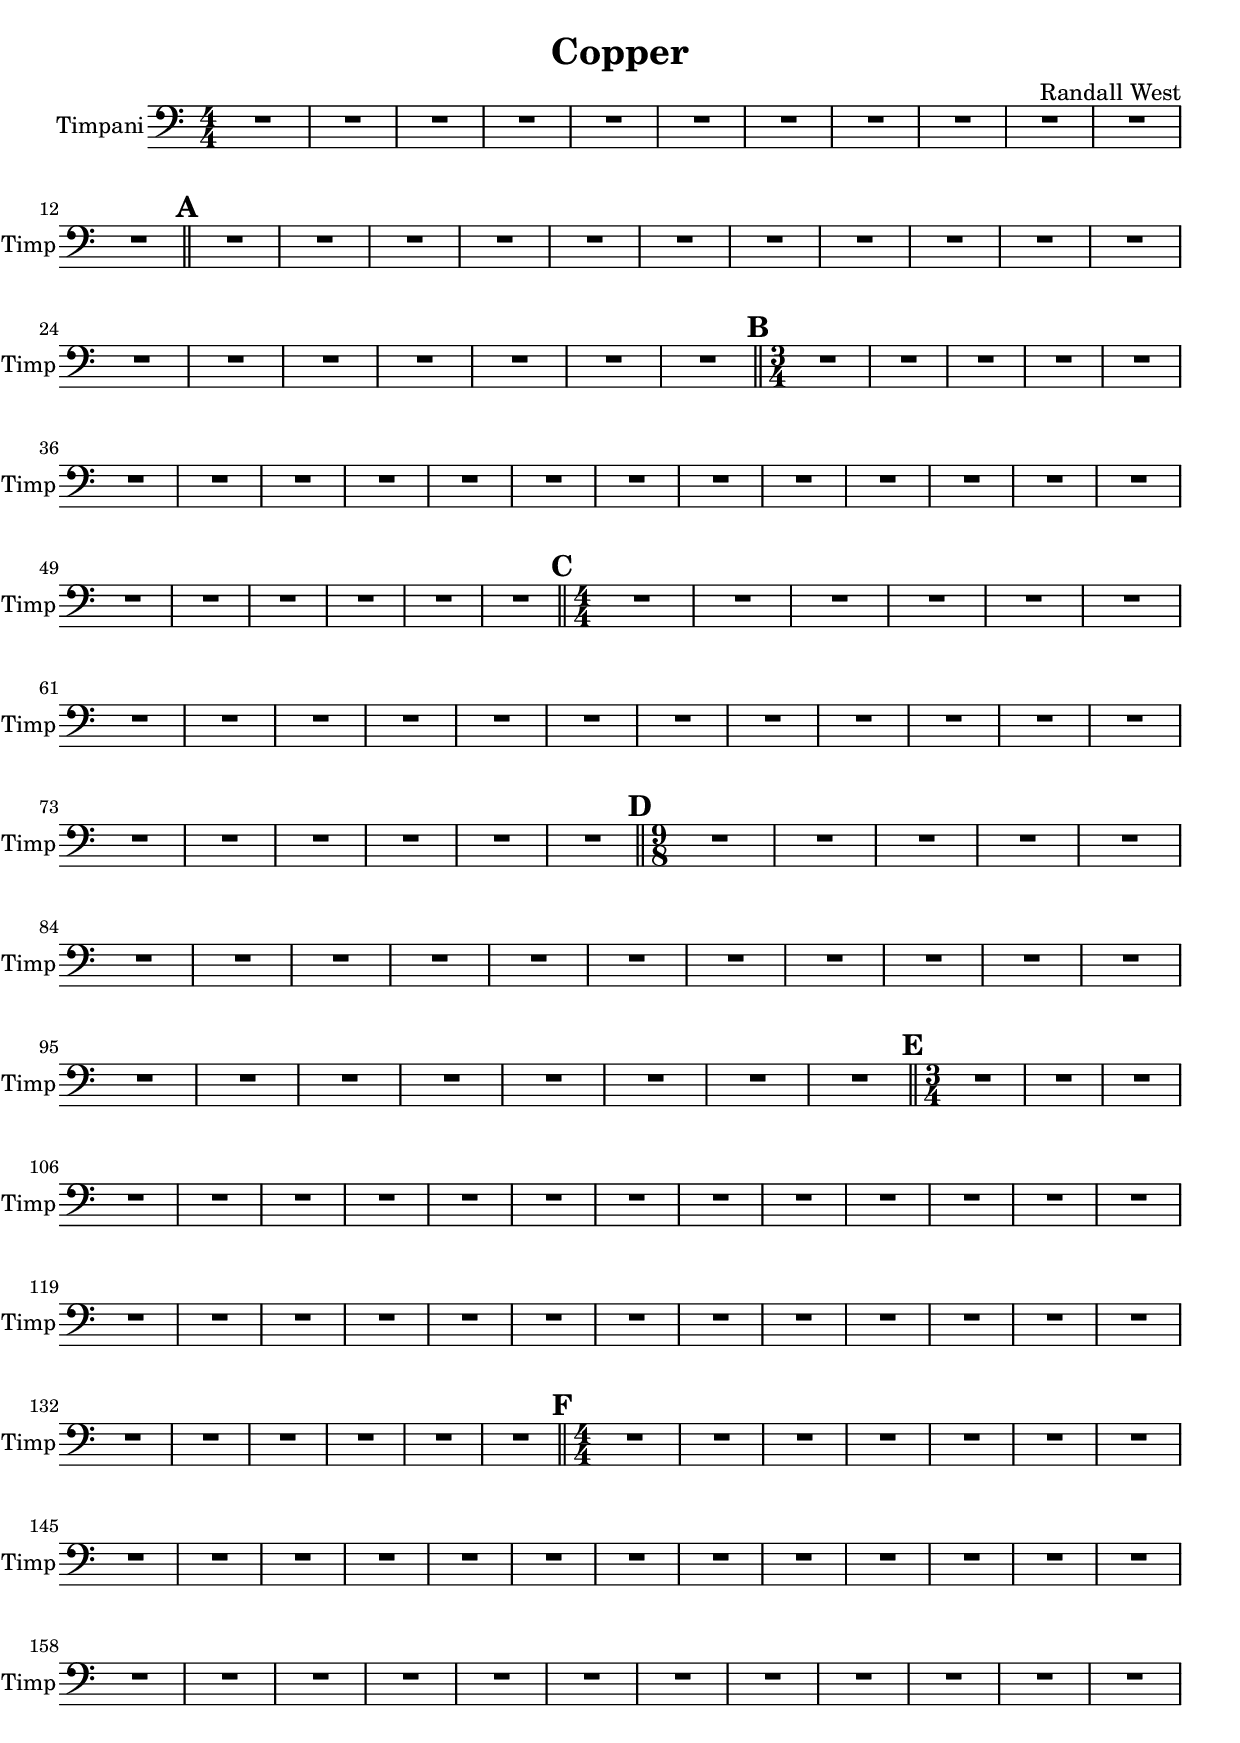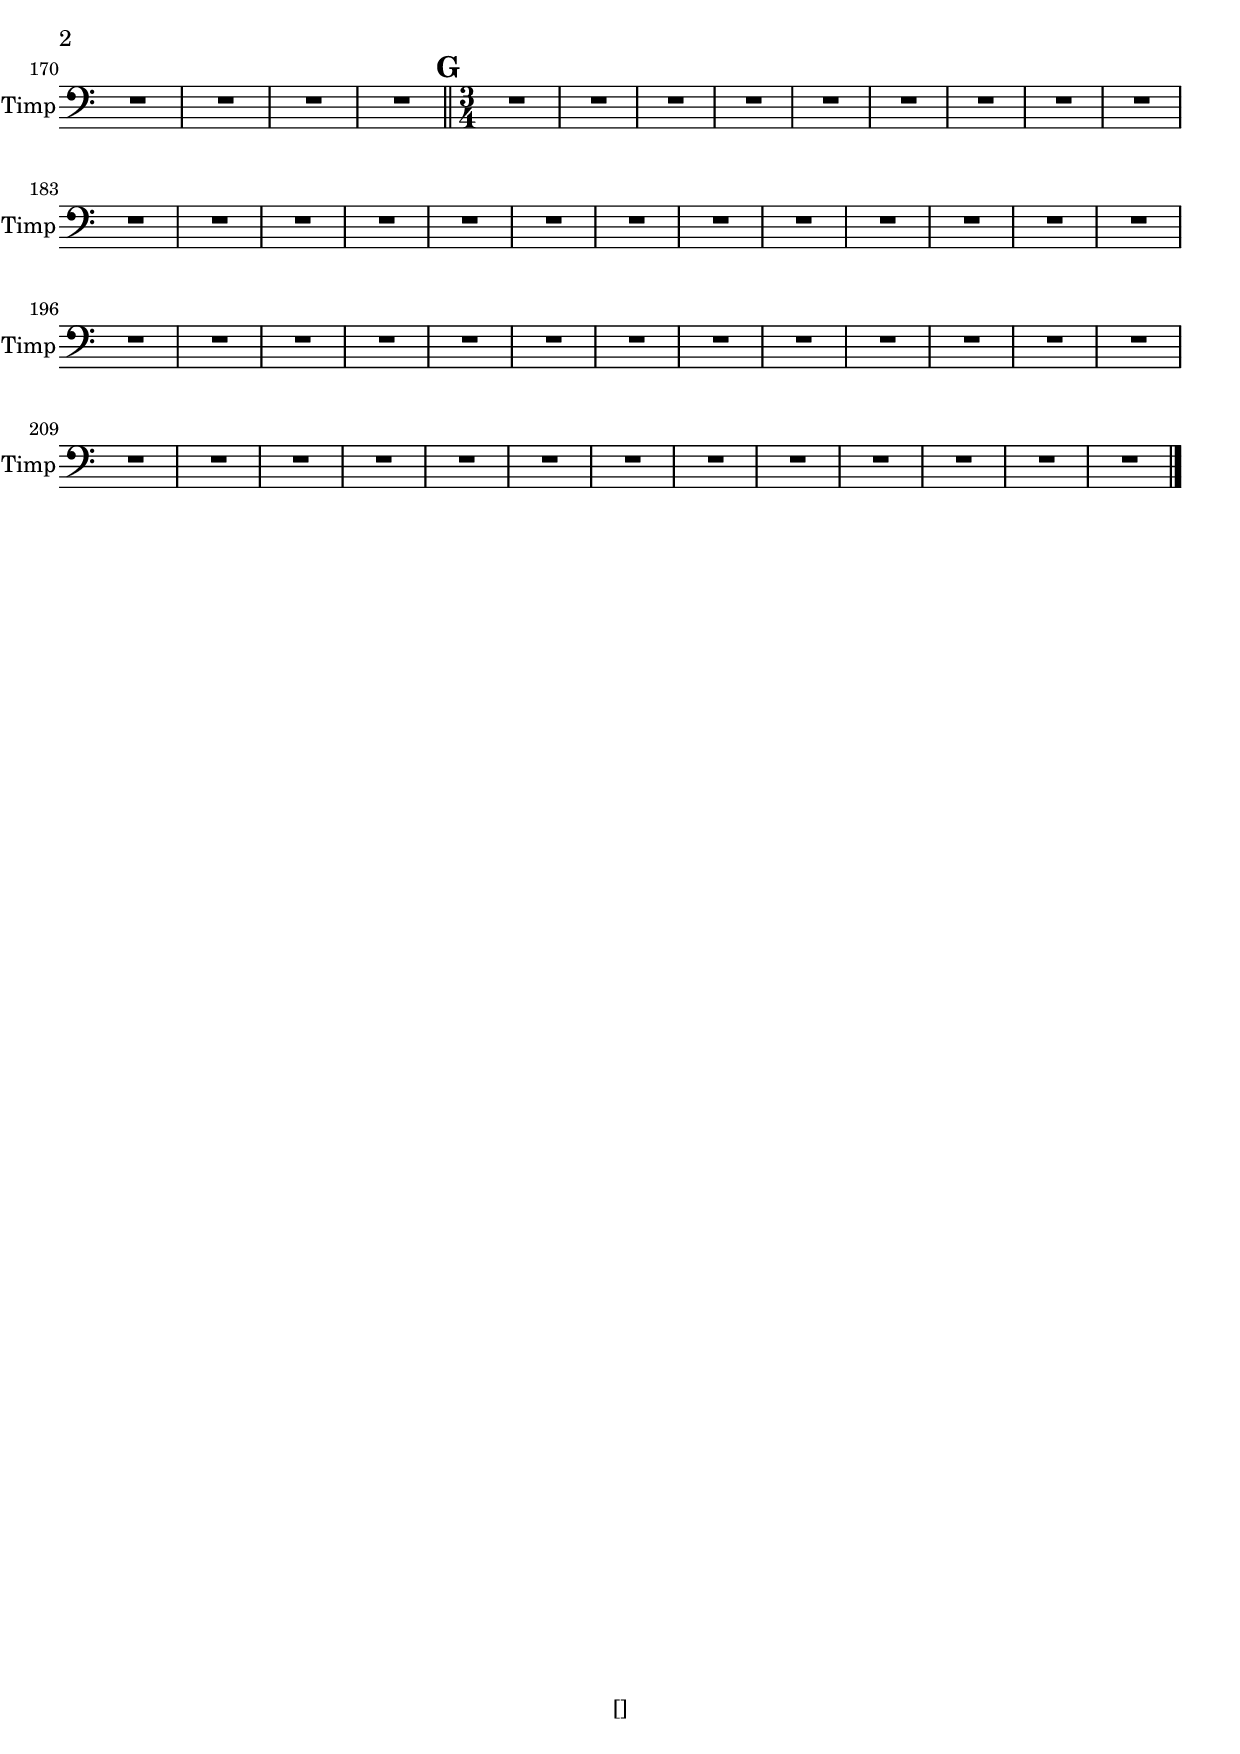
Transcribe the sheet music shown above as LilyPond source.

% 2016-09-19 00:29

\version "2.18.2"
\language "english"

\header {
    composer = \markup { "Randall West" }
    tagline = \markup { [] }
    title = \markup { Copper }
}

\layout {
    \context {
    }
    \context {
    }
}

\paper {}

\score {
    \new Score <<
        \new Staff {
            \clef "bass"
            \set Staff.instrumentName = \markup { Timpani }
            \set Staff.shortInstrumentName = \markup { Timp }
            {
                \accidentalStyle modern-cautionary
                {
                    \accidentalStyle modern-cautionary
                    {
                        \accidentalStyle modern-cautionary
                        {
                            \accidentalStyle modern-cautionary
                            {
                                \accidentalStyle modern-cautionary
                                {
                                    \accidentalStyle modern-cautionary
                                    {
                                        \accidentalStyle modern-cautionary
                                        {
                                            \numericTimeSignature
                                            \time 4/4
                                            \accidentalStyle modern-cautionary
                                            R1 * 12
                                        }
                                        {
                                            \bar "||"
                                            \accidentalStyle modern-cautionary
                                            \mark #1
                                            R1 * 18
                                        }
                                    }
                                    {
                                        \numericTimeSignature
                                        \time 3/4
                                        \bar "||"
                                        \accidentalStyle modern-cautionary
                                        \mark #2
                                        R2. * 24
                                    }
                                }
                                {
                                    \numericTimeSignature
                                    \time 4/4
                                    \bar "||"
                                    \accidentalStyle modern-cautionary
                                    \mark #3
                                    R1 * 24
                                }
                            }
                            {
                                \numericTimeSignature
                                \time 9/8
                                \bar "||"
                                \accidentalStyle modern-cautionary
                                \mark #4
                                R1 * 27
                            }
                        }
                        {
                            \numericTimeSignature
                            \time 3/4
                            \bar "||"
                            \accidentalStyle modern-cautionary
                            \mark #5
                            R2. * 35
                        }
                    }
                    {
                        \numericTimeSignature
                        \time 4/4
                        \bar "||"
                        \accidentalStyle modern-cautionary
                        \mark #6
                        R1 * 36
                    }
                }
                {
                    \numericTimeSignature
                    \time 3/4
                    \bar "||"
                    \accidentalStyle modern-cautionary
                    \mark #7
                    R2. * 48
                    \bar "|."
                }
            }
        }
    >>
}